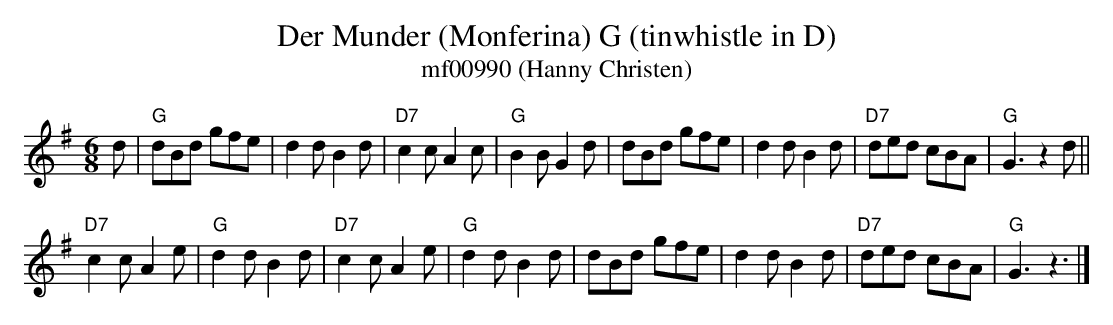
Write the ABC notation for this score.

X:1
T: Der Munder (Monferina) G (tinwhistle in D)
T:mf00990 (Hanny Christen)
M:6/8
L:1/8
K:G %%MIDI gchordon
d | "G"dBd gfe | d2d B2d | "D7"c2c A2c | "G"B2B G2d | dBd gfe | d2d B2d | "D7"ded cBA | "G"G3z2d ||
"D7"c2c A2e | "G"d2d B2d | "D7"c2c A2e | "G"d2d B2d | dBd gfe | d2d B2d | "D7"ded cBA | "G"G3z3 |]
